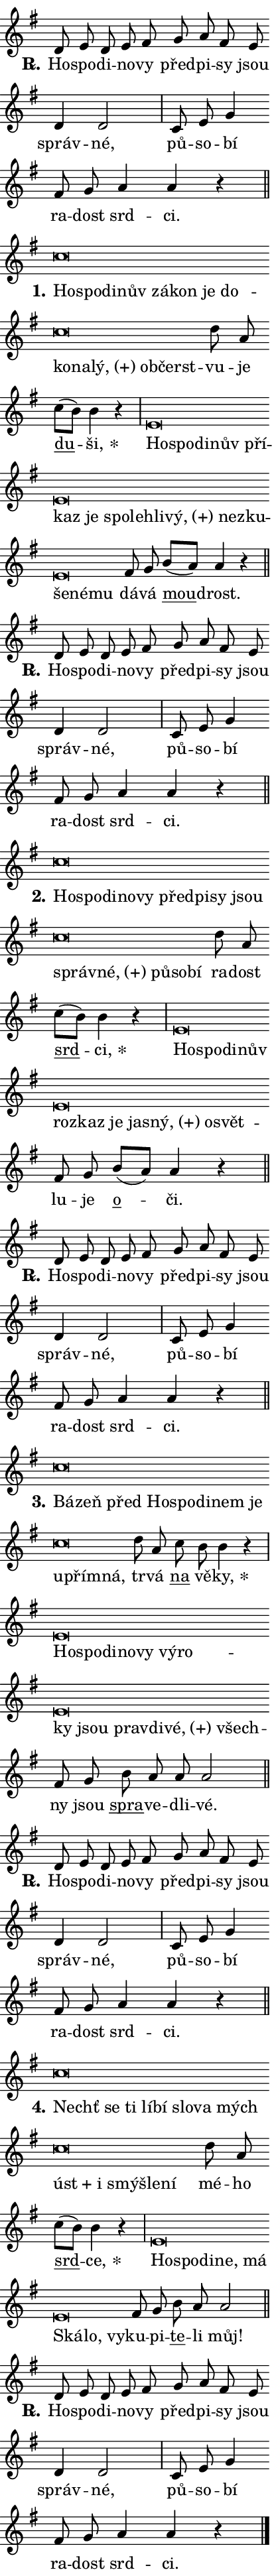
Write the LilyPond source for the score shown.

\version "2.24.0"
\header { tagline = "" }
\paper {
  indent = 0\cm
  top-margin = 0\cm
  right-margin = 0.13\cm % to fit lyric hyphens
  bottom-margin = 0\cm
  left-margin = 0\cm
  paper-width = 7\cm
  page-breaking = #ly:one-page-breaking
  system-system-spacing.basic-distance = #11
  score-system-spacing.basic-distance = #11
  ragged-last = ##f
}


%% Author: Thomas Morley
%% https://lists.gnu.org/archive/html/lilypond-user/2020-05/msg00002.html
#(define (line-position grob)
"Returns position of @var[grob} in current system:
   @code{'start}, if at first time-step
   @code{'end}, if at last time-step
   @code{'middle} otherwise
"
  (let* ((col (ly:item-get-column grob))
         (ln (ly:grob-object col 'left-neighbor))
         (rn (ly:grob-object col 'right-neighbor))
         (col-to-check-left (if (ly:grob? ln) ln col))
         (col-to-check-right (if (ly:grob? rn) rn col))
         (break-dir-left
           (and
             (ly:grob-property col-to-check-left 'non-musical #f)
             (ly:item-break-dir col-to-check-left)))
         (break-dir-right
           (and
             (ly:grob-property col-to-check-right 'non-musical #f)
             (ly:item-break-dir col-to-check-right))))
        (cond ((eqv? 1 break-dir-left) 'start)
              ((eqv? -1 break-dir-right) 'end)
              (else 'middle))))

#(define (tranparent-at-line-position vctor)
  (lambda (grob)
  "Relying on @code{line-position} select the relevant enry from @var{vctor}.
Used to determine transparency,"
    (case (line-position grob)
      ((end) (not (vector-ref vctor 0)))
      ((middle) (not (vector-ref vctor 1)))
      ((start) (not (vector-ref vctor 2))))))

noteHeadBreakVisibility =
#(define-music-function (break-visibility)(vector?)
"Makes @code{NoteHead}s transparent relying on @var{break-visibility}"
#{
  \override NoteHead.transparent =
    #(tranparent-at-line-position break-visibility)
#})

#(define delete-ledgers-for-transparent-note-heads
  (lambda (grob)
    "Reads whether a @code{NoteHead} is transparent.
If so this @code{NoteHead} is removed from @code{'note-heads} from
@var{grob}, which is supposed to be @code{LedgerLineSpanner}.
As a result ledgers are not printed for this @code{NoteHead}"
    (let* ((nhds-array (ly:grob-object grob 'note-heads))
           (nhds-list
             (if (ly:grob-array? nhds-array)
                 (ly:grob-array->list nhds-array)
                 '()))
           ;; Relies on the transparent-property being done before
           ;; Staff.LedgerLineSpanner.after-line-breaking is executed.
           ;; This is fragile ...
           (to-keep
             (remove
               (lambda (nhd)
                 (ly:grob-property nhd 'transparent #f))
               nhds-list)))
      ;; TODO find a better method to iterate over grob-arrays, similiar
      ;; to filter/remove etc for lists
      ;; For now rebuilt from scratch
      (set! (ly:grob-object grob 'note-heads)  '())
      (for-each
        (lambda (nhd)
          (ly:pointer-group-interface::add-grob grob 'note-heads nhd))
        to-keep))))

squashNotes = {
  \override NoteHead.X-extent = #'(-0.2 . 0.2)
  \override NoteHead.Y-extent = #'(-0.75 . 0)
  \override NoteHead.stencil =
    #(lambda (grob)
       (let ((pos (ly:grob-property grob 'staff-position)))
         (begin
           (if (< pos -7) (display "ERROR: Lower brevis then expected\n") (display "OK: Expected brevis position\n"))
           (if (<= pos -6) ly:text-interface::print ly:note-head::print))))
}
unSquashNotes = {
  \revert NoteHead.X-extent
  \revert NoteHead.Y-extent
  \revert NoteHead.stencil
}

hideNotes = \noteHeadBreakVisibility #begin-of-line-visible
unHideNotes = \noteHeadBreakVisibility #all-visible

% work-around for resetting accidentals
% https://lilypond.org/doc/v2.23/Documentation/notation/displaying-rhythms#unmetered-music
cadenzaMeasure = {
  \cadenzaOff
  \partial 1024 s1024
  \cadenzaOn
}

#(define-markup-command (accent layout props text) (markup?)
  "Underline accented syllable"
  (interpret-markup layout props
    #{\markup \override #'(offset . 4.3) \underline { #text }#}))

responsum = \markup \concat {
  "R" \hspace #-1.05 \path #0.1 #'((moveto 0 0.07) (lineto 0.9 0.8)) \hspace #0.05 "."
}

spaceSize = #0.6828661417322834 % exact space size for TeX Gyre Schola

\layout {
  \context {
    \Staff
    \remove "Time_signature_engraver"
    \override LedgerLineSpanner.after-line-breaking = #delete-ledgers-for-transparent-note-heads
  }
  \context {
    \Lyrics {
      \override LyricSpace.minimum-distance = \spaceSize
      \override LyricText.font-name = #"TeX Gyre Schola"
      \override LyricText.font-size = 1
      \override StanzaNumber.font-name = #"TeX Gyre Schola Bold"
      \override StanzaNumber.font-size = 1
    }
  }
  \context {
    \Score 
    \override NoteHead.text =
      #(lambda (grob) 
        (let ((pos (ly:grob-property grob 'staff-position)))
          #{\markup {
            \combine
              \halign #-0.55 \raise #(if (= pos -6) 0 0.5) \override #'(thickness . 2) \draw-line #'(3.2 . 0)
              \musicglyph "noteheads.sM1"
          }#}))
  }
}

% magnetic-lyrics.ily
%
%   written by
%     Jean Abou Samra <jean@abou-samra.fr>
%     Werner Lemberg <wl@gnu.org>
%
%   adapted by
%     Jiri Hon <jiri.hon@gmail.com>
%
% Version 2022-Apr-15

% https://www.mail-archive.com/lilypond-user@gnu.org/msg149350.html

#(define (Left_hyphen_pointer_engraver context)
   "Collect syllable-hyphen-syllable occurrences in lyrics and store
them in properties.  This engraver only looks to the left.  For
example, if the lyrics input is @code{foo -- bar}, it does the
following.

@itemize @bullet
@item
Set the @code{text} property of the @code{LyricHyphen} grob between
@q{foo} and @q{bar} to @code{foo}.

@item
Set the @code{left-hyphen} property of the @code{LyricText} grob with
text @q{foo} to the @code{LyricHyphen} grob between @q{foo} and
@q{bar}.
@end itemize

Use this auxiliary engraver in combination with the
@code{lyric-@/text::@/apply-@/magnetic-@/offset!} hook."
   (let ((hyphen #f)
         (text #f))
     (make-engraver
      (acknowledgers
       ((lyric-syllable-interface engraver grob source-engraver)
        (set! text grob)))
      (end-acknowledgers
       ((lyric-hyphen-interface engraver grob source-engraver)
        ;(when (not (grob::has-interface grob 'lyric-space-interface))
          (set! hyphen grob)));)
      ((stop-translation-timestep engraver)
       (when (and text hyphen)
         (ly:grob-set-object! text 'left-hyphen hyphen))
       (set! text #f)
       (set! hyphen #f)))))

#(define (lyric-text::apply-magnetic-offset! grob)
   "If the space between two syllables is less than the value in
property @code{LyricText@/.details@/.squash-threshold}, move the right
syllable to the left so that it gets concatenated with the left
syllable.

Use this function as a hook for
@code{LyricText@/.after-@/line-@/breaking} if the
@code{Left_@/hyphen_@/pointer_@/engraver} is active."
   (let ((hyphen (ly:grob-object grob 'left-hyphen #f)))
     (when hyphen
       (let ((left-text (ly:spanner-bound hyphen LEFT)))
         (when (grob::has-interface left-text 'lyric-syllable-interface)
           (let* ((common (ly:grob-common-refpoint grob left-text X))
                  (this-x-ext (ly:grob-extent grob common X))
                  (left-x-ext
                   (begin
                     ;; Trigger magnetism for left-text.
                     (ly:grob-property left-text 'after-line-breaking)
                     (ly:grob-extent left-text common X)))
                  ;; `delta` is the gap width between two syllables.
                  (delta (- (interval-start this-x-ext)
                            (interval-end left-x-ext)))
                  (details (ly:grob-property grob 'details))
                  (threshold (assoc-get 'squash-threshold details 0.2)))
             (when (< delta threshold)
               (let* (;; We have to manipulate the input text so that
                      ;; ligatures crossing syllable boundaries are not
                      ;; disabled.  For languages based on the Latin
                      ;; script this is essentially a beautification.
                      ;; However, for non-Western scripts it can be a
                      ;; necessity.
                      (lt (ly:grob-property left-text 'text))
                      (rt (ly:grob-property grob 'text))
                      (is-space (grob::has-interface hyphen 'lyric-space-interface))
                      (space (if is-space " " ""))
                      (extra-delta (if is-space spaceSize 0))
                      ;; Append new syllable.
                      (ltrt-space (if (and (string? lt) (string? rt))
                                (string-append lt space rt)
                                (make-concat-markup (list lt space rt))))
                      ;; Right-align `ltrt` to the right side.
                      (ltrt-space-markup (grob-interpret-markup
                               grob
                               (make-translate-markup
                                (cons (interval-length this-x-ext) 0)
                                (make-right-align-markup ltrt-space)))))
                 (begin
                   ;; Don't print `left-text`.
                   (ly:grob-set-property! left-text 'stencil #f)
                   ;; Set text and stencil (which holds all collected
                   ;; syllables so far) and shift it to the left.
                   (ly:grob-set-property! grob 'text ltrt-space)
                   (ly:grob-set-property! grob 'stencil ltrt-space-markup)
                   (ly:grob-translate-axis! grob (- (- delta extra-delta)) X))))))))))


#(define (lyric-hyphen::displace-bounds-first grob)
   ;; Make very sure this callback isn't triggered too early.
   (let ((left (ly:spanner-bound grob LEFT))
         (right (ly:spanner-bound grob RIGHT)))
     (ly:grob-property left 'after-line-breaking)
     (ly:grob-property right 'after-line-breaking)
     (ly:lyric-hyphen::print grob)))

squashThreshold = #0.4

\layout {
  \context {
    \Lyrics
    \consists #Left_hyphen_pointer_engraver
    \override LyricText.after-line-breaking =
      #lyric-text::apply-magnetic-offset!
    \override LyricHyphen.stencil = #lyric-hyphen::displace-bounds-first
    \override LyricText.details.squash-threshold = \squashThreshold
    \override LyricHyphen.minimum-distance = 0
    \override LyricHyphen.minimum-length = \squashThreshold
  }
}

squashText = \override LyricText.details.squash-threshold = 9999
unSquashText = \override LyricText.details.squash-threshold = \squashThreshold

leftText = \override LyricText.self-alignment-X = #LEFT
unLeftText = \revert LyricText.self-alignment-X

starOffset = #(lambda (grob) 
                (let ((x_offset (ly:self-alignment-interface::aligned-on-x-parent grob)))
                  (if (= x_offset 0) 0 (+ x_offset 1.2))))

star = #(define-music-function (syllable)(string?)
"Append star separator at the end of a syllable"
#{
  \once \override LyricText.X-offset = #starOffset
  \lyricmode { \markup {
    #syllable
    \override #'((font-name . "TeX Gyre Schola Bold")) \hspace #0.2 \lower #0.65 \larger "*"
  } }
#})

starAccent = #(define-music-function (syllable)(string?)
"Append star separator at the end of a syllable and make accent"
#{
  \once \override LyricText.X-offset = #starOffset
  \lyricmode { \markup {
    \accent #syllable
    \override #'((font-name . "TeX Gyre Schola Bold")) \hspace #0.2 \lower #0.65 \larger "*"
  } }
#})

breath = #(define-music-function (syllable)(string?)
"Append breathing indicator at the end of a syllable"
#{
  \lyricmode { \markup { #syllable "+" } }
#})

optionalBreath = #(define-music-function (syllable)(string?)
"Append optional breathing indicator at the end of a syllable"
#{
  \lyricmode { \markup { #syllable "(+)" } }
#})


\score {
    <<
        \new Voice = "melody" { \cadenzaOn \key g \major \relative { d'8 e d e fis \bar "" g a fis e \bar "" d4 d2 \cadenzaMeasure \bar "|" c8 e g4 \bar "" fis8 g a4 a r \cadenzaMeasure \bar "||" \break } }
        \new Lyrics \lyricsto "melody" { \lyricmode { \set stanza = \responsum
Ho -- spo -- di -- no -- vy před -- pi -- sy jsou správ -- né, pů -- so -- bí ra -- dost srd -- ci. } }
    >>
    \layout {}
}

\score {
    <<
        \new Voice = "melody" { \cadenzaOn \key g \major \relative { \squashNotes c''\breve*1/16 \hideNotes \breve*1/16 \bar "" \breve*1/16 \bar "" \breve*1/16 \bar "" \breve*1/16 \bar "" \breve*1/16 \bar "" \breve*1/16 \bar "" \breve*1/16 \bar "" \breve*1/16 \bar "" \breve*1/16 \bar "" \breve*1/16 \bar "" \breve*1/16 \breve*1/16 \bar "" \unHideNotes \unSquashNotes d8 a \bar "" c[( b)] b4 r \cadenzaMeasure \bar "|" \squashNotes e,\breve*1/16 \hideNotes \breve*1/16 \bar "" \breve*1/16 \bar "" \breve*1/16 \bar "" \breve*1/16 \bar "" \breve*1/16 \bar "" \breve*1/16 \bar "" \breve*1/16 \bar "" \breve*1/16 \bar "" \breve*1/16 \bar "" \breve*1/16 \bar "" \breve*1/16 \bar "" \breve*1/16 \bar "" \breve*1/16 \bar "" \breve*1/16 \breve*1/16 \bar "" \unHideNotes \unSquashNotes fis8 g \bar "" b[( a)] a4 r \cadenzaMeasure \bar "||" \break } }
        \new Lyrics \lyricsto "melody" { \lyricmode { \set stanza = "1."
\leftText Ho -- \squashText spo -- di -- nův zá -- kon je do -- ko -- na -- \optionalBreath lý, ob -- čerst -- \unLeftText \unSquashText vu -- je \markup \accent du -- \star ši, \leftText Ho -- \squashText spo -- di -- nův pří -- kaz je spo -- leh -- li -- \optionalBreath vý, ne -- zku -- še -- né -- mu \unLeftText \unSquashText dá -- vá \markup \accent mou -- drost. } }
    >>
    \layout {}
}

\score {
    <<
        \new Voice = "melody" { \cadenzaOn \key g \major \relative { d'8 e d e fis \bar "" g a fis e \bar "" d4 d2 \cadenzaMeasure \bar "|" c8 e g4 \bar "" fis8 g a4 a r \cadenzaMeasure \bar "||" \break } }
        \new Lyrics \lyricsto "melody" { \lyricmode { \set stanza = \responsum
Ho -- spo -- di -- no -- vy před -- pi -- sy jsou správ -- né, pů -- so -- bí ra -- dost srd -- ci. } }
    >>
    \layout {}
}

\score {
    <<
        \new Voice = "melody" { \cadenzaOn \key g \major \relative { \squashNotes c''\breve*1/16 \hideNotes \breve*1/16 \bar "" \breve*1/16 \bar "" \breve*1/16 \bar "" \breve*1/16 \bar "" \breve*1/16 \bar "" \breve*1/16 \bar "" \breve*1/16 \bar "" \breve*1/16 \bar "" \breve*1/16 \bar "" \breve*1/16 \bar "" \breve*1/16 \bar "" \breve*1/16 \breve*1/16 \bar "" \unHideNotes \unSquashNotes d8 a \bar "" c[( b)] b4 r \cadenzaMeasure \bar "|" \squashNotes e,\breve*1/16 \hideNotes \breve*1/16 \bar "" \breve*1/16 \bar "" \breve*1/16 \bar "" \breve*1/16 \bar "" \breve*1/16 \bar "" \breve*1/16 \bar "" \breve*1/16 \bar "" \breve*1/16 \bar "" \breve*1/16 \breve*1/16 \bar "" \unHideNotes \unSquashNotes fis8 g \bar "" b[( a)] a4 r \cadenzaMeasure \bar "||" \break } }
        \new Lyrics \lyricsto "melody" { \lyricmode { \set stanza = "2."
\leftText Ho -- \squashText spo -- di -- no -- vy před -- pi -- sy jsou správ -- \optionalBreath né, pů -- so -- bí \unLeftText \unSquashText ra -- dost \markup \accent srd -- \star ci, \leftText Ho -- \squashText spo -- di -- nův roz -- kaz je ja -- \optionalBreath sný, o -- svět -- \unLeftText \unSquashText lu -- je \markup \accent o -- či. } }
    >>
    \layout {}
}

\score {
    <<
        \new Voice = "melody" { \cadenzaOn \key g \major \relative { d'8 e d e fis \bar "" g a fis e \bar "" d4 d2 \cadenzaMeasure \bar "|" c8 e g4 \bar "" fis8 g a4 a r \cadenzaMeasure \bar "||" \break } }
        \new Lyrics \lyricsto "melody" { \lyricmode { \set stanza = \responsum
Ho -- spo -- di -- no -- vy před -- pi -- sy jsou správ -- né, pů -- so -- bí ra -- dost srd -- ci. } }
    >>
    \layout {}
}

\score {
    <<
        \new Voice = "melody" { \cadenzaOn \key g \major \relative { \squashNotes c''\breve*1/16 \hideNotes \breve*1/16 \bar "" \breve*1/16 \bar "" \breve*1/16 \bar "" \breve*1/16 \bar "" \breve*1/16 \bar "" \breve*1/16 \bar "" \breve*1/16 \bar "" \breve*1/16 \bar "" \breve*1/16 \breve*1/16 \bar "" \unHideNotes \unSquashNotes d8 a \bar "" c b b4 r \cadenzaMeasure \bar "|" \squashNotes e,\breve*1/16 \hideNotes \breve*1/16 \bar "" \breve*1/16 \bar "" \breve*1/16 \bar "" \breve*1/16 \bar "" \breve*1/16 \bar "" \breve*1/16 \bar "" \breve*1/16 \bar "" \breve*1/16 \bar "" \breve*1/16 \bar "" \breve*1/16 \bar "" \breve*1/16 \breve*1/16 \bar "" \unHideNotes \unSquashNotes fis8 g \bar "" b a a a2 \cadenzaMeasure \bar "||" \break } }
        \new Lyrics \lyricsto "melody" { \lyricmode { \set stanza = "3."
\leftText Bá -- \squashText zeň před Ho -- spo -- di -- nem je u -- přím -- ná, \unLeftText \unSquashText tr -- vá \markup \accent na vě -- \star ky, \leftText Ho -- \squashText spo -- di -- no -- vy vý -- ro -- ky jsou prav -- di -- \optionalBreath vé, všech -- \unLeftText \unSquashText ny jsou \markup \accent spra -- ve -- dli -- vé. } }
    >>
    \layout {}
}

\score {
    <<
        \new Voice = "melody" { \cadenzaOn \key g \major \relative { d'8 e d e fis \bar "" g a fis e \bar "" d4 d2 \cadenzaMeasure \bar "|" c8 e g4 \bar "" fis8 g a4 a r \cadenzaMeasure \bar "||" \break } }
        \new Lyrics \lyricsto "melody" { \lyricmode { \set stanza = \responsum
Ho -- spo -- di -- no -- vy před -- pi -- sy jsou správ -- né, pů -- so -- bí ra -- dost srd -- ci. } }
    >>
    \layout {}
}

\score {
    <<
        \new Voice = "melody" { \cadenzaOn \key g \major \relative { \squashNotes c''\breve*1/16 \hideNotes \breve*1/16 \bar "" \breve*1/16 \bar "" \breve*1/16 \bar "" \breve*1/16 \bar "" \breve*1/16 \bar "" \breve*1/16 \bar "" \breve*1/16 \bar "" \breve*1/16 \bar "" \breve*1/16 \bar "" \breve*1/16 \bar "" \breve*1/16 \breve*1/16 \bar "" \unHideNotes \unSquashNotes d8 a \bar "" c[( b)] b4 r \cadenzaMeasure \bar "|" \squashNotes e,\breve*1/16 \hideNotes \breve*1/16 \bar "" \breve*1/16 \bar "" \breve*1/16 \bar "" \breve*1/16 \bar "" \breve*1/16 \bar "" \breve*1/16 \breve*1/16 \bar "" \unHideNotes \unSquashNotes fis8 g \bar "" b a a2 \cadenzaMeasure \bar "||" \break } }
        \new Lyrics \lyricsto "melody" { \lyricmode { \set stanza = "4."
\leftText Nechť \squashText se ti lí -- bí slo -- va mých \breath "úst" i smý -- šle -- ní \unLeftText \unSquashText mé -- ho \markup \accent srd -- \star ce, \leftText Ho -- \squashText spo -- di -- ne, má Ská -- lo, vy -- \unLeftText \unSquashText ku -- pi -- \markup \accent te -- li můj! } }
    >>
    \layout {}
}

\score {
    <<
        \new Voice = "melody" { \cadenzaOn \key g \major \relative { d'8 e d e fis \bar "" g a fis e \bar "" d4 d2 \cadenzaMeasure \bar "|" c8 e g4 \bar "" fis8 g a4 a r \cadenzaMeasure \bar "||" \break } \bar "|." }
        \new Lyrics \lyricsto "melody" { \lyricmode { \set stanza = \responsum
Ho -- spo -- di -- no -- vy před -- pi -- sy jsou správ -- né, pů -- so -- bí ra -- dost srd -- ci. } }
    >>
    \layout {}
}
